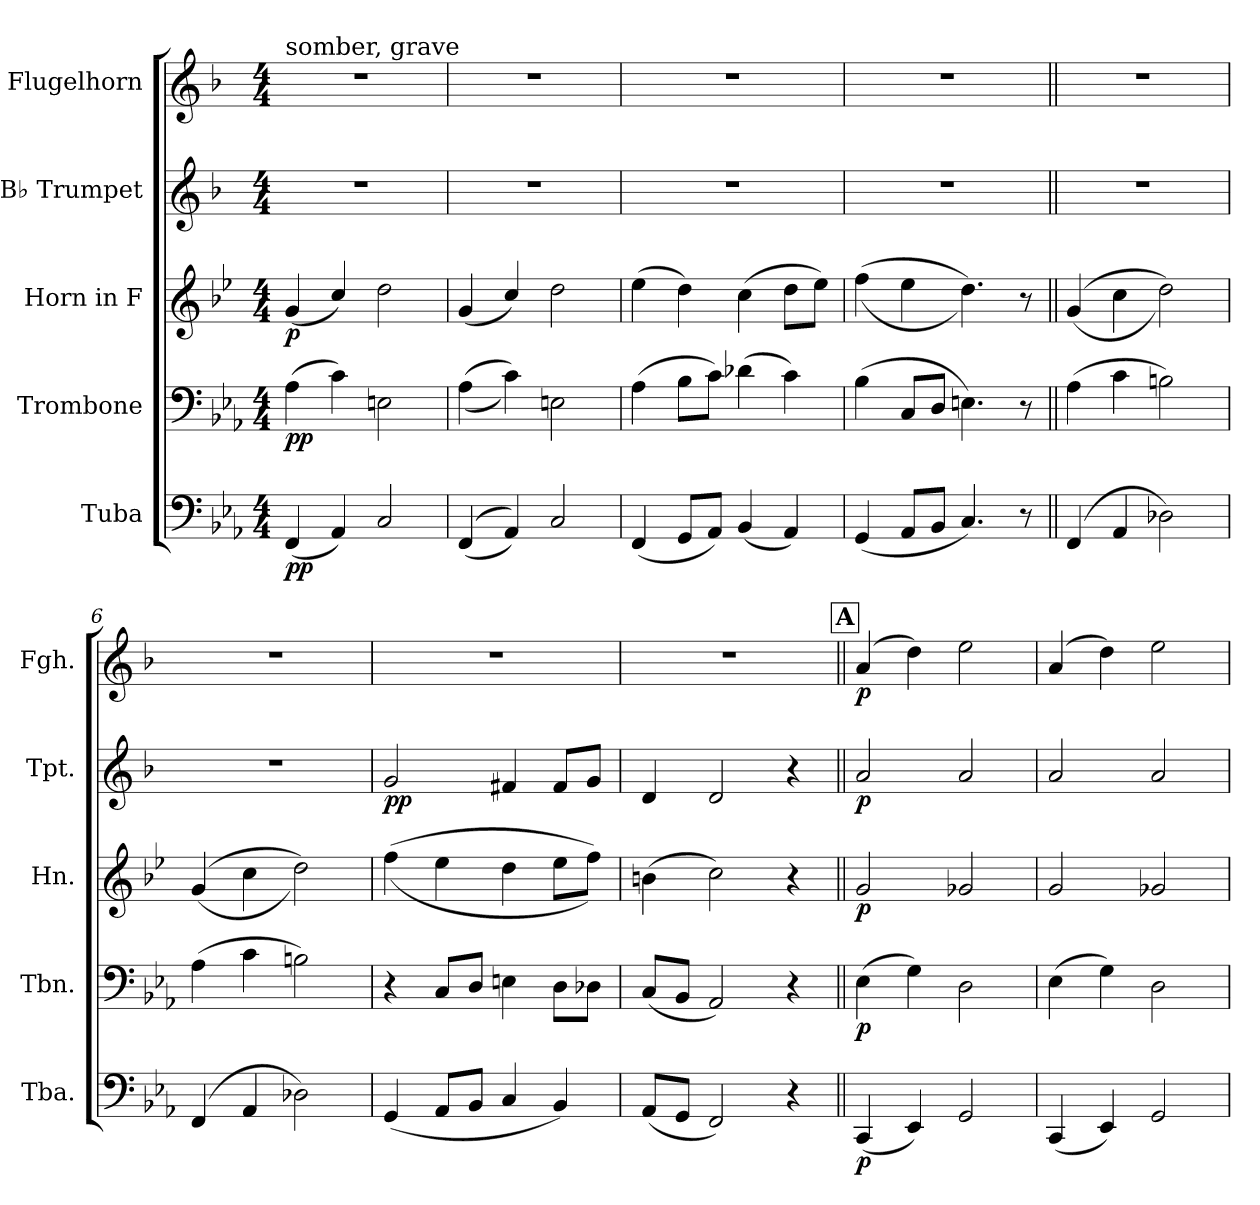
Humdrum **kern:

**kern	**dynam	**kern	**dynam	**kern	**dynam	**kern	**dynam	**kern	**dynam
*part5	*part5	*part4	*part4	*part3	*part3	*part2	*part2	*part1	*part1
*staff5	*staff5	*staff4	*staff4	*staff3	*staff3	*staff2	*staff2	*staff1	*staff1
*I"Tuba	*	*I"Trombone	*	*I"Horn in F	*	*I"B♭ Trumpet	*	*I"Flugelhorn	*
*I'Tba.	*	*I'Tbn.	*	*I'Hn.	*	*I'Tpt.	*	*I'Fgh.	*
*clefF4	*	*clefF4	*	*clefG2	*	*clefG2	*	*clefG2	*
*	*	*	*	*ITrd4c7	*	*ITrd1c2	*	*ITrd1c2	*
*k[b-e-a-]	*	*k[b-e-a-]	*	*k[b-e-a-]	*	*k[b-e-a-]	*	*k[b-e-a-]	*
*M4/4	*	*M4/4	*	*M4/4	*	*M4/4	*	*M4/4	*
*MM32	*	*MM32	*	*MM32	*	*MM32	*	*MM32	*
=1	=1	=1	=1	=1	=1	=1	=1	=1	=1
!	!	!	!	!	!	!	!	!LO:TX:a:t=somber, grave	!
!	!LO:DY:b	!	!LO:DY:b	!	!LO:DY:b	!	!	!	!
(<4FF/	pp	(>4A-\	pp	(<4c/	p	1r	.	1r	.
4AA-/)	.	4c\)	.	4f/)	.	.	.	.	.
2C/	.	2En\	.	2g\	.	.	.	.	.
=2	=2	=2	=2	=2	=2	=2	=2	=2	=2
(<(<4FF/	.	(>(>4A-\	.	(<4c/	.	1r	.	1r	.
4AA-/))	.	4c\))	.	4f/)	.	.	.	.	.
2C/	.	2En\	.	2g\	.	.	.	.	.
=3	=3	=3	=3	=3	=3	=3	=3	=3	=3
(<4FF/	.	(>4A-\	.	(>4a-\	.	1r	.	1r	.
8GG/L	.	8B-\L	.	4g\)	.	.	.	.	.
8AA-/J)	.	8c\J)	.	.	.	.	.	.	.
(<4BB-/	.	(>4d-X\	.	(>4f\	.	.	.	.	.
4AA-/)	.	4c\)	.	8g\L	.	.	.	.	.
.	.	.	.	8a-\J)	.	.	.	.	.
=4	=4	=4	=4	=4	=4	=4	=4	=4	=4
(<4GG/	.	(>4B-\	.	(>(>4b-\	.	1r	.	1r	.
8AA-/L	.	8C/L	.	4a-\	.	.	.	.	.
8BB-/J	.	8D/J	.	.	.	.	.	.	.
4.C/)	.	4.En\)	.	4.g\))	.	.	.	.	.
8r	.	8r	.	8r	.	.	.	.	.
=5||	=5||	=5||	=5||	=5||	=5||	=5||	=5||	=5||	=5||
(>4FF/	.	(>4A-\	.	(>(>4c/	.	1r	.	1r	.
4AA-/	.	4c\	.	4f\	.	.	.	.	.
2D-X\)	.	2Bn\)	.	2g\))	.	.	.	.	.
=6	=6	=6	=6	=6	=6	=6	=6	=6	=6
(>4FF/	.	(>4A-\	.	(>(>4c/	.	1r	.	1r	.
4AA-/	.	4c\	.	4f\	.	.	.	.	.
2D-X\)	.	2Bn\)	.	2g\))	.	.	.	.	.
!!LO:LB:g=z
=7	=7	=7	=7	=7	=7	=7	=7	=7	=7
!	!	!	!	!	!	!	!LO:DY:b	!	!
(<4GG/	.	4r	.	(>(>4b-\	.	2f/	pp	1r	.
8AA-/L	.	8C/L	.	4a-\	.	.	.	.	.
8BB-/J	.	8D/J	.	.	.	.	.	.	.
4C/	.	4En\	.	4g\	.	4en/	.	.	.
4BB-/)	.	8D\L	.	8a-\L	.	8e/L	.	.	.
.	.	8D-X\J	.	8b-\J))	.	8f/J	.	.	.
=8	=8	=8	=8	=8	=8	=8	=8	=8	=8
(<8AA-/L	.	(<8C/L	.	(>4en\	.	4c/	.	1r	.
8GG/J	.	8BB-/J	.	.	.	.	.	.	.
2FF/)	.	2AA-/)	.	2f\)	.	2c/	.	.	.
4r	.	4r	.	4r	.	4r	.	.	.
!!LO:REH:place=s1:a:fs=17:t=A
=9||	=9||	=9||	=9||	=9||	=9||	=9||	=9||	=9||	=9||
!	!LO:DY:b	!	!LO:DY:b	!	!LO:DY:b	!	!LO:DY:b	!	!LO:DY:b
(<4CC/	p	(>4E-\	p	2c/	p	2g/	p	(>4g/	p
4EE-/)	.	4G\)	.	.	.	.	.	4cc\)	.
2GG/	.	2D\	.	2c-X/	.	2g/	.	2dd\	.
=10	=10	=10	=10	=10	=10	=10	=10	=10	=10
(<4CC/	.	(>4E-\	.	2c/	.	2g/	.	(>4g/	.
4EE-/)	.	4G\)	.	.	.	.	.	4cc\)	.
2GG/	.	2D\	.	2c-X/	.	2g/	.	2dd\	.
=	=	=	=	=	=	=	=	=	=
*-	*-	*-	*-	*-	*-	*-	*-	*-	*-
